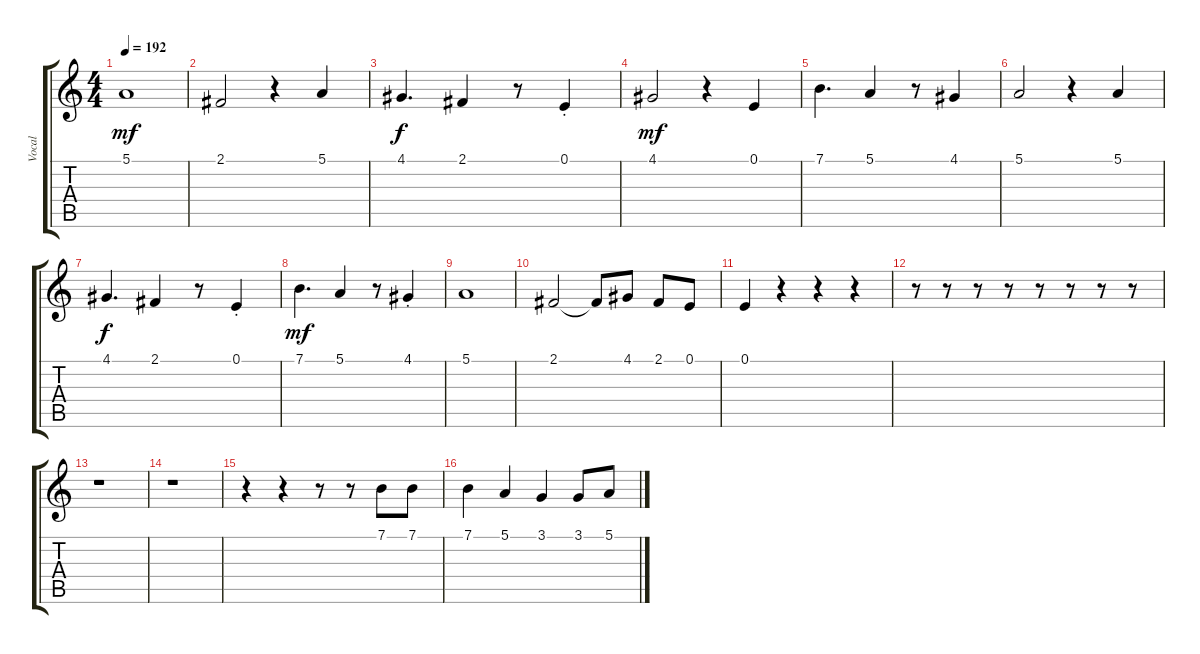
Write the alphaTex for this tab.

\track ("Vocal" "Vocal") {instrument tenorsax}
\staff {score tabs}
\tuning (E4 B3 G3 D3 A2 E2) {hide}
\ts (4 4)
\tempo 192
\clef g2
\ks c
5.1.1{dy mf} |
2.1.2 r.4 5.1.4 |
4.1.4{d dy f} 2.1.4 r.8 0.1{st}.4 |
4.1.2{dy mf} r.4 0.1.4 |
7.1.4{d} 5.1.4 r.8 4.1.4 |
5.1.2 r.4 5.1.4 |
4.1.4{d dy f} 2.1.4 r.8 0.1{st}.4 |
7.1.4{d dy mf} 5.1.4 r.8 4.1{st}.4 |
5.1.1 |
2.1.2 2.1{t}.8 4.1.8 2.1.8 0.1.8 |
0.1.4 r.4 r.4 r.4 |
r.8 r.8 r.8 r.8 r.8 r.8 r.8 r.8 |
r.1 |
r.1 |
r.4 r.4 r.8 r.8 7.1.8 7.1.8 |
7.1.4 5.1.4 3.1.4 3.1.8 5.1.8
